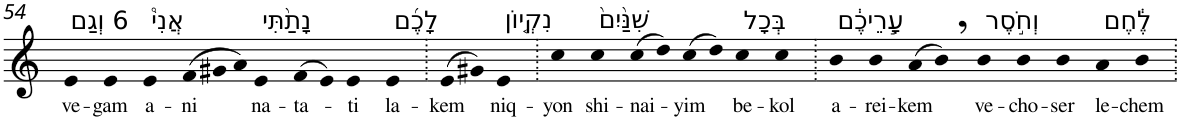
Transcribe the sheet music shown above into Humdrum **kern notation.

**kern	**text
*part1	*part1
*staff1	*staff1
*I"Piano	*
*I'Pno	*
!!LO:PB:g=z
*clefG2	*
*k[]	*
=54	=54
!LO:TX:a:t=6 וְגַם	!
!	!LO:LY:b
4e	ve-
!	!LO:LY:b
4e	-gam
!LO:TX:a:t=אֲנִי֩	!
!	!LO:LY:b
4e	a-
!	!LO:LY:b
(>12f	-ni
12g#X	.
12a)	.
!LO:TX:a:t=נָתַ֨תִּי	!
!	!LO:LY:b
4e	na-
!	!LO:LY:b
(>8f	-ta-
8e)	.
!	!LO:LY:b
4e	-ti
!LO:TX:a:t=לָכֶ֜ם	!
!	!LO:LY:b
4e	la-
=55.	=55.
!	!LO:LY:b
(>8e	-kem
8g#X)	.
!LO:TX:a:t=נִקְי֤וֹן	!
!	!LO:LY:b
4e	niq-
=56.	=56.
!	!LO:LY:b
4cc	-yon
!LO:TX:a:t=שִׁנַּ֙יִם֙	!
!	!LO:LY:b
4cc	shi-
!	!LO:LY:b
(>8cc	-nai-
8dd)	.
!	!LO:LY:b
(>8cc	-yim
8dd)	.
!LO:TX:a:t=בְּכָל	!
!	!LO:LY:b
4cc	be-
!	!LO:LY:b
4cc	-kol
=57.	=57.
!LO:TX:a:t=עָ֣רֵיכֶ֔ם	!
!	!LO:LY:b
4b	a-
!	!LO:LY:b
4b	-rei-
!	!LO:LY:b
(>8a	-kem
8b,)	.
!LO:TX:a:t=וְחֹ֣סֶר	!
!	!LO:LY:b
4b	ve-
!	!LO:LY:b
4b	-cho-
!	!LO:LY:b
4b	-ser
!LO:TX:a:t=לֶ֔חֶם	!
!	!LO:LY:b
4a	le-
!	!LO:LY:b
4b	-chem
=.	=.
*-	*-
